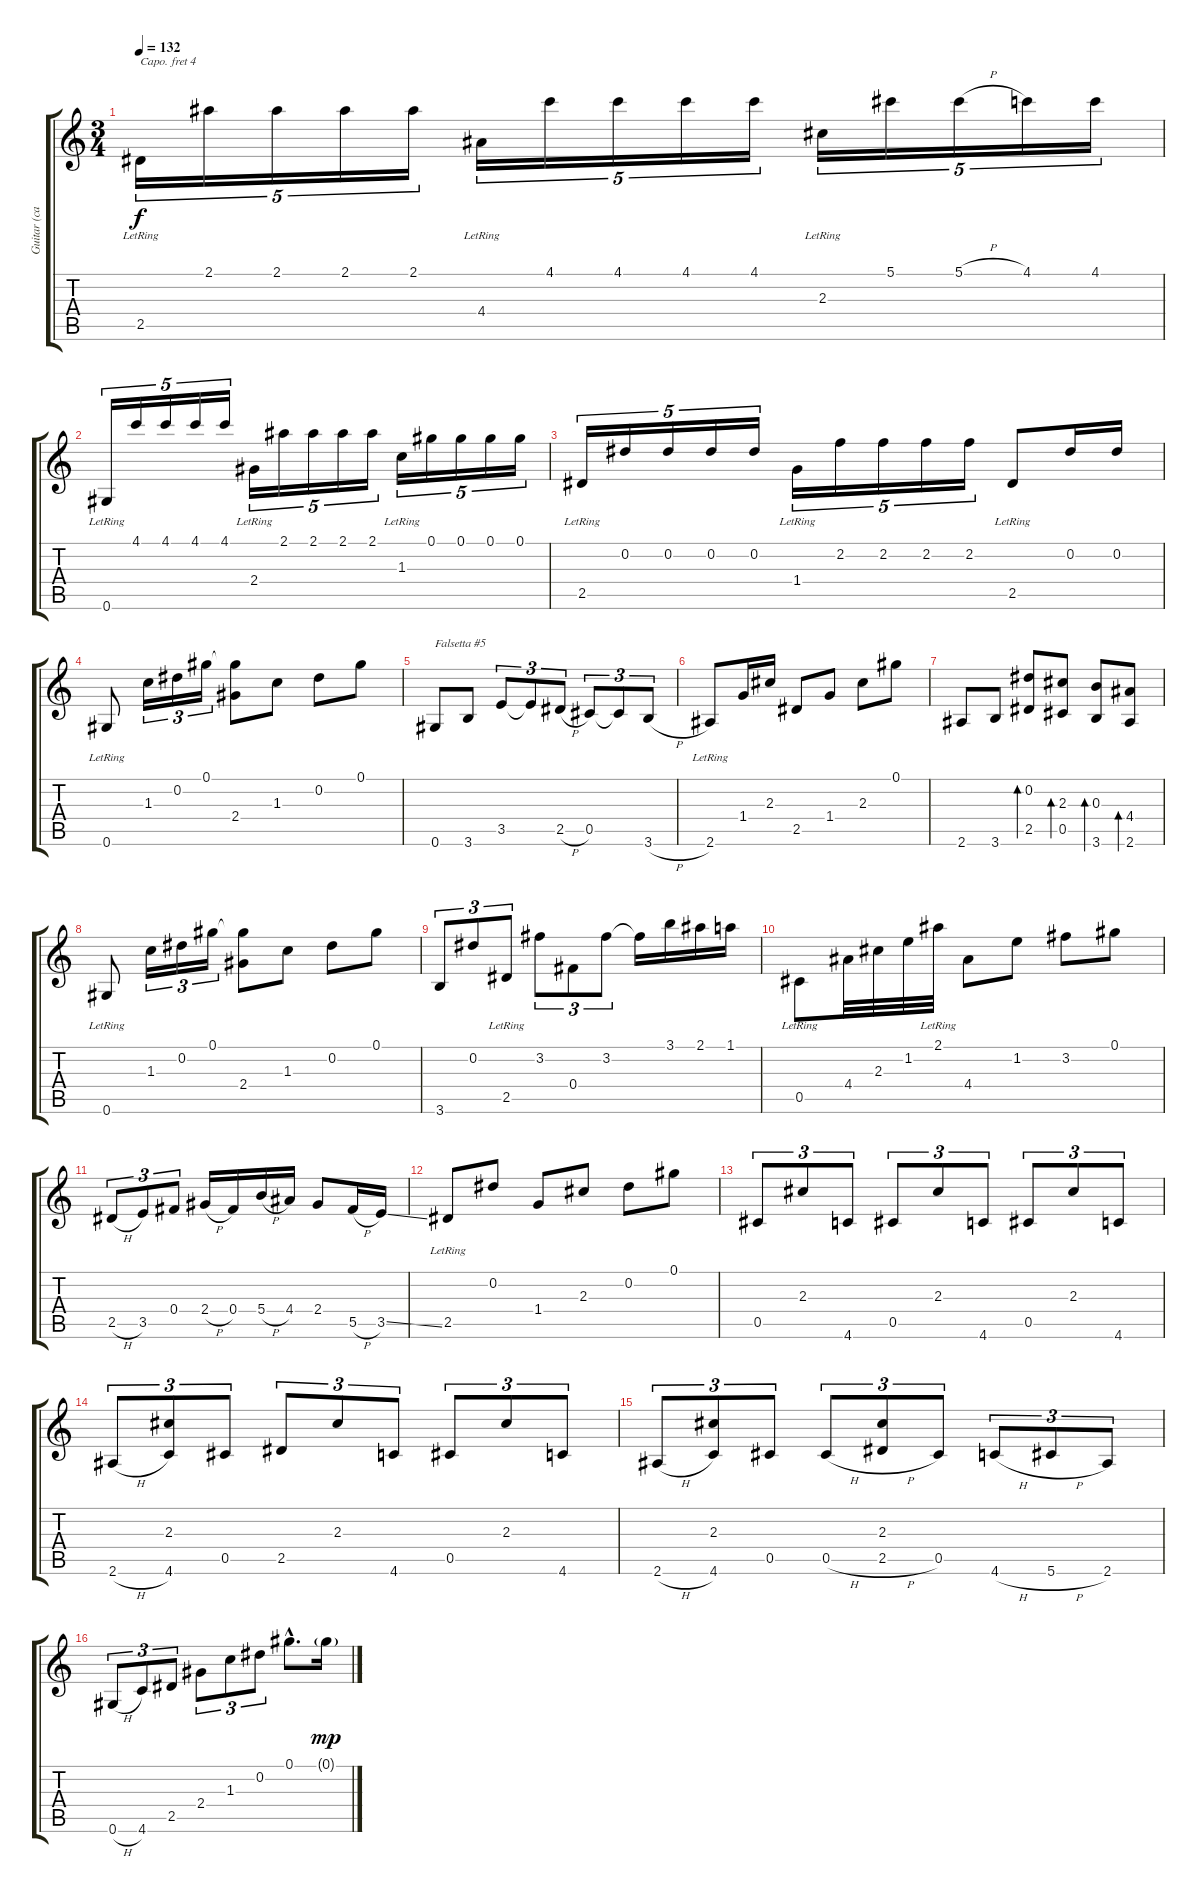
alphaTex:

\track ("Guitar (capo @ 4)" "Guitar (ca") {instrument acousticguitarnylon}
\staff {score tabs}
\capo 4
\tuning (E4 B3 G3 D3 A2 E2) {hide}
\ts (3 4)
\tempo 132
\clef g2
\ks c
2.5{lr}.16{tu (5 4) dy f} 2.1.16{tu (5 4)} 2.1.16{tu (5 4)} 2.1.16{tu (5 4)} 2.1.16{tu (5 4)} 4.4{lr}.16{tu (5 4)} 4.1.16{tu (5 4)} 4.1.16{tu (5 4)} 4.1.16{tu (5 4)} 4.1.16{tu (5 4)} 2.3{lr}.16{tu (5 4)} 5.1.16{tu (5 4)} 5.1{h}.16{tu (5 4)} 4.1.16{tu (5 4)} 4.1.16{tu (5 4)} |
0.6{lr}.16{tu (5 4)} 4.1.16{tu (5 4)} 4.1.16{tu (5 4)} 4.1.16{tu (5 4)} 4.1.16{tu (5 4)} 2.4{lr}.16{tu (5 4)} 2.1.16{tu (5 4)} 2.1.16{tu (5 4)} 2.1.16{tu (5 4)} 2.1.16{tu (5 4)} 1.3{lr}.16{tu (5 4)} 0.1.16{tu (5 4)} 0.1.16{tu (5 4)} 0.1.16{tu (5 4)} 0.1.16{tu (5 4)} |
2.5{lr}.16{tu (5 4)} 0.2.16{tu (5 4)} 0.2.16{tu (5 4)} 0.2.16{tu (5 4)} 0.2.16{tu (5 4)} 1.4{lr}.16{tu (5 4)} 2.2.16{tu (5 4)} 2.2.16{tu (5 4)} 2.2.16{tu (5 4)} 2.2.16{tu (5 4)} 2.5{lr}.8 0.2.16 0.2.16 |
0.6{lr}.8 1.3.16{tu (3 2)} 0.2.16{tu (3 2)} 0.1.16{tu (3 2)} (0.1{t} 2.4).8 1.3.8 0.2.8 0.1.8 |
0.6.8{txt "Falsetta #5"} 3.6.8 3.5.8{tu (3 2)} 3.5{t}.8{tu (3 2)} 2.5{h}.8{tu (3 2)} 0.5.8{tu (3 2)} 0.5{t}.8{tu (3 2)} 3.6{h}.8{tu (3 2)} |
2.6{lr}.8 1.4.16 2.3.16 2.5.8 1.4.8 2.3.8 0.1.8 |
2.6.8 3.6.8 (0.2 2.5).8{bd 240} (2.3 0.5).8{bd 240} (0.3 3.6).8{bd 240} (4.4 2.6).8{bd 240} |
0.6{lr}.8 1.3.16{tu (3 2)} 0.2.16{tu (3 2)} 0.1.16{tu (3 2)} (0.1{t} 2.4).8 1.3.8 0.2.8 0.1.8 |
3.6.8{tu (3 2)} 0.2.8{tu (3 2)} 2.5{lr}.8{tu (3 2)} 3.2.8{tu (3 2)} 0.4.8{tu (3 2)} 3.2.8{tu (3 2)} 3.2{t}.16 3.1.16 2.1.16 1.1.16 |
0.5{lr}.8 4.4.32 2.3.32 1.2.32 2.1{lr}.32 4.4.8 1.2.8 3.2.8 0.1.8 |
2.5{h}.8{tu (3 2)} 3.5.8{tu (3 2)} 0.4.8{tu (3 2)} 2.4{h}.16 0.4.16 5.4{h}.16 4.4.16 2.4.8 5.5{h}.16 3.5{ss}.16 |
2.5{lr}.8 0.2.8 1.4.8 2.3.8 0.2.8 0.1.8 |
0.5.8{tu (3 2)} 2.3.8{tu (3 2)} 4.6.8{tu (3 2)} 0.5.8{tu (3 2)} 2.3.8{tu (3 2)} 4.6.8{tu (3 2)} 0.5.8{tu (3 2)} 2.3.8{tu (3 2)} 4.6.8{tu (3 2)} |
2.6{h}.8{tu (3 2)} (2.3 4.6).8{tu (3 2)} 0.5.8{tu (3 2)} 2.5.8{tu (3 2)} 2.3.8{tu (3 2)} 4.6.8{tu (3 2)} 0.5.8{tu (3 2)} 2.3.8{tu (3 2)} 4.6.8{tu (3 2)} |
2.6{h}.8{tu (3 2)} (2.3 4.6).8{tu (3 2)} 0.5.8{tu (3 2)} 0.5{h}.8{tu (3 2)} (2.3 2.5{h}).8{tu (3 2)} 0.5.8{tu (3 2)} 4.6{h}.8{tu (3 2)} 5.6{h}.8{tu (3 2)} 2.6.8{tu (3 2)} |
0.6{h}.8{tu (3 2)} 4.6.8{tu (3 2)} 2.5.8{tu (3 2)} 2.4.8{tu (3 2)} 1.3.8{tu (3 2)} 0.2.8{tu (3 2)} 0.1{hac}.8{d} 0.1{g}.16{dy mp}
